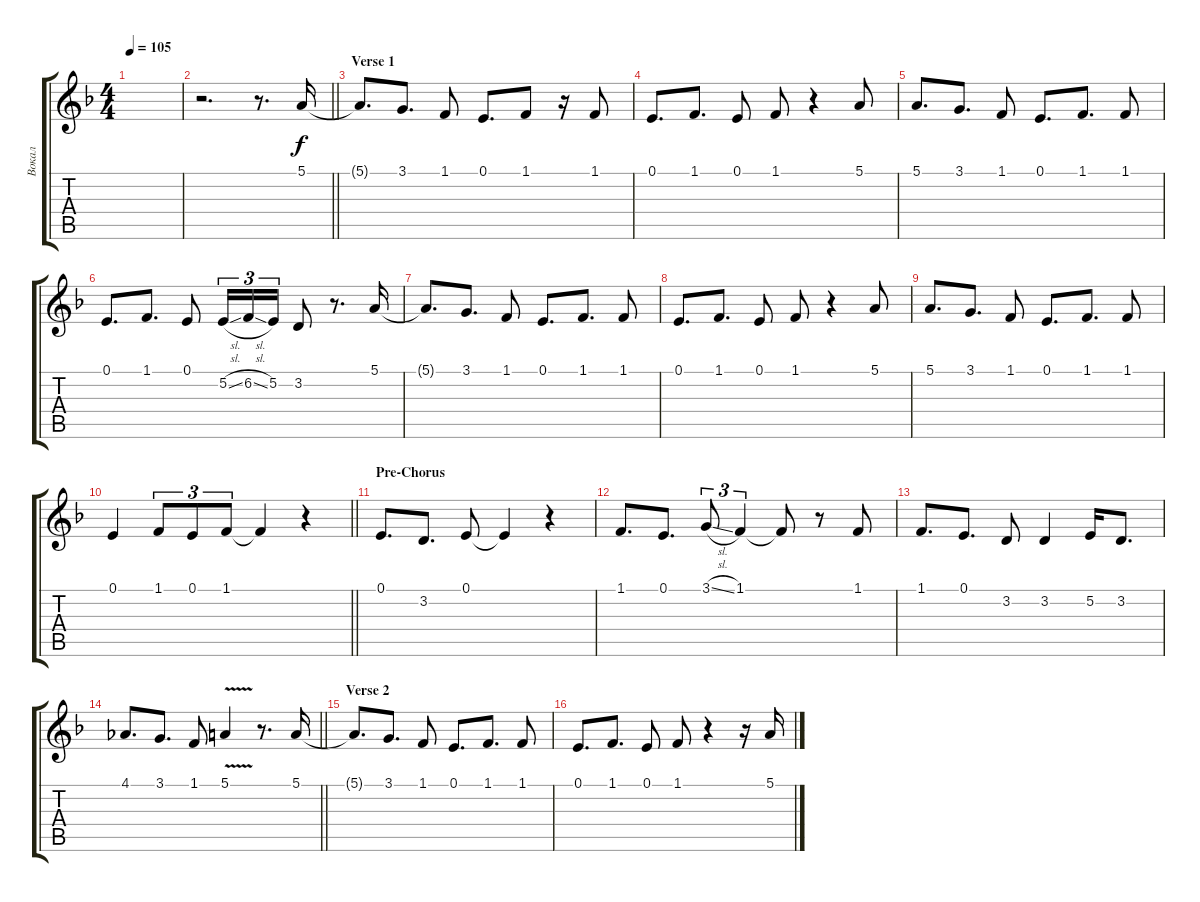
\track ("Вокал" "Вокал") {instrument trumpet}
\staff {score tabs}
\tuning (E4 B3 G3 D3 A2 D2) {hide}
\ts (4 4)
\tempo 105
\clef g2
\ks dminor
|
\barLineRight lightlight
r.2{d} r.8{d} 5.1.16 |
\section ("" "Verse 1")
5.1{t}.8{d} 3.1.8{d} 1.1.8 0.1.8{d} 1.1.8 r.16 1.1.8 |
0.1.8{d} 1.1.8{d} 0.1.8 1.1.8 r.4 5.1.8 |
5.1.8{d} 3.1.8{d} 1.1.8 0.1.8{d} 1.1.8{d} 1.1.8 |
0.1.8{d} 1.1.8{d} 0.1.8 5.2{sl}.16{tu (3 2)} 6.2{sl}.16{tu (3 2)} 5.2.16{tu (3 2)} 3.2.8 r.8{d} 5.1.16 |
5.1{t}.8{d} 3.1.8{d} 1.1.8 0.1.8{d} 1.1.8{d} 1.1.8 |
0.1.8{d} 1.1.8{d} 0.1.8 1.1.8 r.4 5.1.8 |
5.1.8{d} 3.1.8{d} 1.1.8 0.1.8{d} 1.1.8{d} 1.1.8 |
\barLineRight lightlight
0.1.4 1.1.8{tu (3 2)} 0.1.8{tu (3 2)} 1.1.8{tu (3 2)} 1.1{t}.4 r.4 |
\section ("" "Pre-Chorus")
0.1.8{d} 3.2.8{d} 0.1.8 0.1{t}.4 r.4 |
1.1.8{d} 0.1.8{d} 3.1{sl}.8{tu (3 2)} 1.1.4{tu (3 2)} 1.1{t}.8 r.8 1.1.8 |
1.1.8{d} 0.1.8{d} 3.2.8 3.2.4 5.2.16 3.2.8{d} |
\barLineRight lightlight
4.1.8{d} 3.1.8{d} 1.1.8 5.1{v}.4 r.8{d} 5.1.16 |
\section ("" "Verse 2")
5.1{t}.8{d} 3.1.8{d} 1.1.8 0.1.8{d} 1.1.8{d} 1.1.8 |
0.1.8{d} 1.1.8{d} 0.1.8 1.1.8 r.4 r.16 5.1.16
